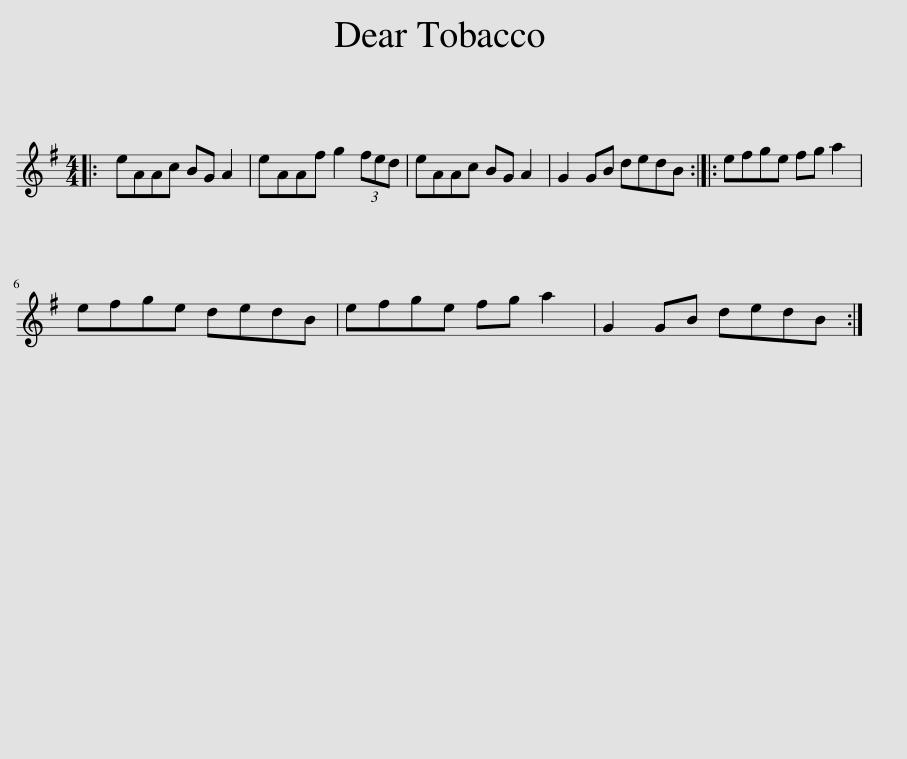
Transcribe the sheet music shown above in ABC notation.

X:1
L:1/8
M:4/4
I:linebreak $
K:G
V:1 treble
V:1
|: eAAc BG A2 | eAAf g2 (3fed | eAAc BG A2 | G2 GB dedB :: efge fg a2 |$ %5
 efge dedB | efge fg a2 | G2 GB dedB :| %8
